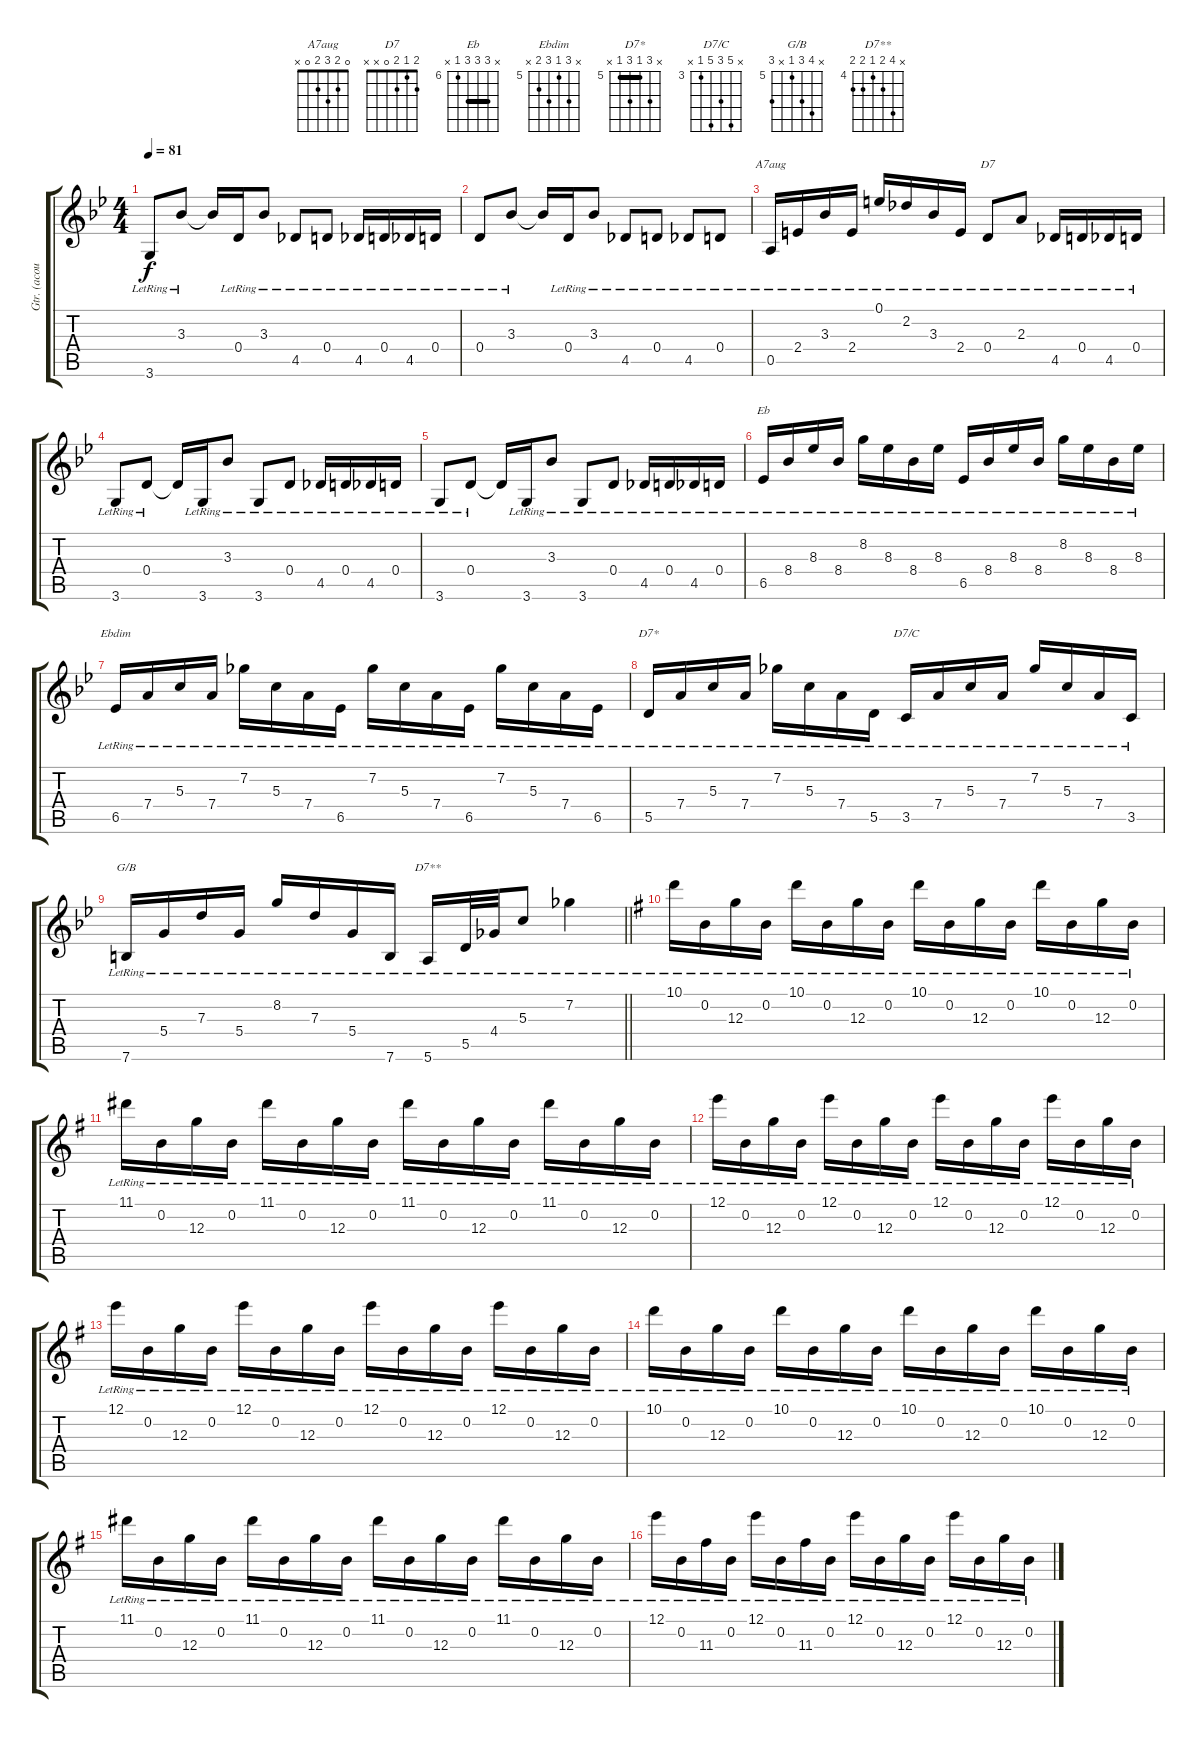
\track ("Gtr. (acous.)" "Gtr. (acou") {instrument acousticguitarnylon}
\staff {score tabs}
\tuning (E4 B3 G3 D3 A2 E2) {hide}
\chord ("A7aug" 0 2 3 2 0 x)
\chord ("D7" 2 1 2 0 x x)
\chord ("Eb" x 8 8 8 6 x) {firstfret 6 barre 8}
\chord ("Ebdim" x 7 5 7 6 x) {firstfret 5}
\chord ("D7*" x 7 5 7 5 x) {firstfret 5 barre 5}
\chord ("D7/C" x 7 5 7 3 x) {firstfret 3}
\chord ("G/B" x 8 7 5 x 7) {firstfret 5}
\chord ("D7**" x 7 5 4 5 5) {firstfret 4}
\ts (4 4)
\tempo 81
\clef g2
\ks gminor
3.6{lr}.8{dy f} 3.3{lr}.8 3.3{t}.16 0.4{lr}.16 3.3{lr}.8 4.5{lr}.8 0.4{lr}.8 4.5{lr}.16 0.4{lr}.16 4.5{lr}.16 0.4{lr}.16 |
0.4{lr}.8 3.3{lr}.8 3.3{t}.16 0.4{lr}.16 3.3{lr}.8 4.5{lr}.8 0.4{lr}.8 4.5{lr}.8 0.4{lr}.8 |
0.5{lr}.16{ch "A7aug"} 2.4{lr}.16 3.3{lr}.16 2.4{lr}.16 0.1{lr}.16 2.2{lr}.16 3.3{lr}.16 2.4{lr}.16 0.4{lr}.8{ch "D7"} 2.3{lr}.8 4.5{lr}.16 0.4{lr}.16 4.5{lr}.16 0.4{lr}.16 |
3.6{lr}.8 0.4{lr}.8 0.4{t}.16 3.6{lr}.16 3.3{lr}.8 3.6{lr}.8 0.4{lr}.8 4.5{lr}.16 0.4{lr}.16 4.5{lr}.16 0.4{lr}.16 |
3.6{lr}.8 0.4{lr}.8 0.4{t}.16 3.6{lr}.16 3.3{lr}.8 3.6{lr}.8 0.4{lr}.8 4.5{lr}.16 0.4{lr}.16 4.5{lr}.16 0.4{lr}.16 |
6.5{lr}.16{ch "Eb"} 8.4{lr}.16 8.3{lr}.16 8.4{lr}.16 8.2{lr}.16 8.3{lr}.16 8.4{lr}.16 8.3{lr}.16 6.5{lr}.16 8.4{lr}.16 8.3{lr}.16 8.4{lr}.16 8.2{lr}.16 8.3{lr}.16 8.4{lr}.16 8.3{lr}.16 |
6.5{lr}.16{ch "Ebdim"} 7.4{lr}.16 5.3{lr}.16 7.4{lr}.16 7.2{lr}.16 5.3{lr}.16 7.4{lr}.16 6.5{lr}.16 7.2{lr}.16 5.3{lr}.16 7.4{lr}.16 6.5{lr}.16 7.2{lr}.16 5.3{lr}.16 7.4{lr}.16 6.5{lr}.16 |
5.5{lr}.16{ch "D7*"} 7.4{lr}.16 5.3{lr}.16 7.4{lr}.16 7.2{lr}.16 5.3{lr}.16 7.4{lr}.16 5.5{lr}.16 3.5{lr}.16{ch "D7/C"} 7.4{lr}.16 5.3{lr}.16 7.4{lr}.16 7.2{lr}.16 5.3{lr}.16 7.4{lr}.16 3.5{lr}.16 |
\barLineRight lightlight
7.6{lr}.16{ch "G/B"} 5.4{lr}.16 7.3{lr}.16 5.4{lr}.16 8.2{lr}.16 7.3{lr}.16 5.4{lr}.16 7.6{lr}.16 5.6{lr}.16{ch "D7**"} 5.5{lr}.32 4.4{lr}.32 5.3{lr}.8 7.2{lr}.4 |
\ks g
10.1{lr}.16 0.2{lr}.16 12.3{lr}.16 0.2{lr}.16 10.1{lr}.16 0.2{lr}.16 12.3{lr}.16 0.2{lr}.16 10.1{lr}.16 0.2{lr}.16 12.3{lr}.16 0.2{lr}.16 10.1{lr}.16 0.2{lr}.16 12.3{lr}.16 0.2{lr}.16 |
11.1{lr}.16 0.2{lr}.16 12.3{lr}.16 0.2{lr}.16 11.1{lr}.16 0.2{lr}.16 12.3{lr}.16 0.2{lr}.16 11.1{lr}.16 0.2{lr}.16 12.3{lr}.16 0.2{lr}.16 11.1{lr}.16 0.2{lr}.16 12.3{lr}.16 0.2{lr}.16 |
12.1{lr}.16 0.2{lr}.16 12.3{lr}.16 0.2{lr}.16 12.1{lr}.16 0.2{lr}.16 12.3{lr}.16 0.2{lr}.16 12.1{lr}.16 0.2{lr}.16 12.3{lr}.16 0.2{lr}.16 12.1{lr}.16 0.2{lr}.16 12.3{lr}.16 0.2{lr}.16 |
12.1{lr}.16 0.2{lr}.16 12.3{lr}.16 0.2{lr}.16 12.1{lr}.16 0.2{lr}.16 12.3{lr}.16 0.2{lr}.16 12.1{lr}.16 0.2{lr}.16 12.3{lr}.16 0.2{lr}.16 12.1{lr}.16 0.2{lr}.16 12.3{lr}.16 0.2{lr}.16 |
10.1{lr}.16 0.2{lr}.16 12.3{lr}.16 0.2{lr}.16 10.1{lr}.16 0.2{lr}.16 12.3{lr}.16 0.2{lr}.16 10.1{lr}.16 0.2{lr}.16 12.3{lr}.16 0.2{lr}.16 10.1{lr}.16 0.2{lr}.16 12.3{lr}.16 0.2{lr}.16 |
11.1{lr}.16 0.2{lr}.16 12.3{lr}.16 0.2{lr}.16 11.1{lr}.16 0.2{lr}.16 12.3{lr}.16 0.2{lr}.16 11.1{lr}.16 0.2{lr}.16 12.3{lr}.16 0.2{lr}.16 11.1{lr}.16 0.2{lr}.16 12.3{lr}.16 0.2{lr}.16 |
12.1{lr}.16 0.2{lr}.16 11.3{lr}.16 0.2{lr}.16 12.1{lr}.16 0.2{lr}.16 11.3{lr}.16 0.2{lr}.16 12.1{lr}.16 0.2{lr}.16 12.3{lr}.16 0.2{lr}.16 12.1{lr}.16 0.2{lr}.16 12.3{lr}.16 0.2{lr}.16
